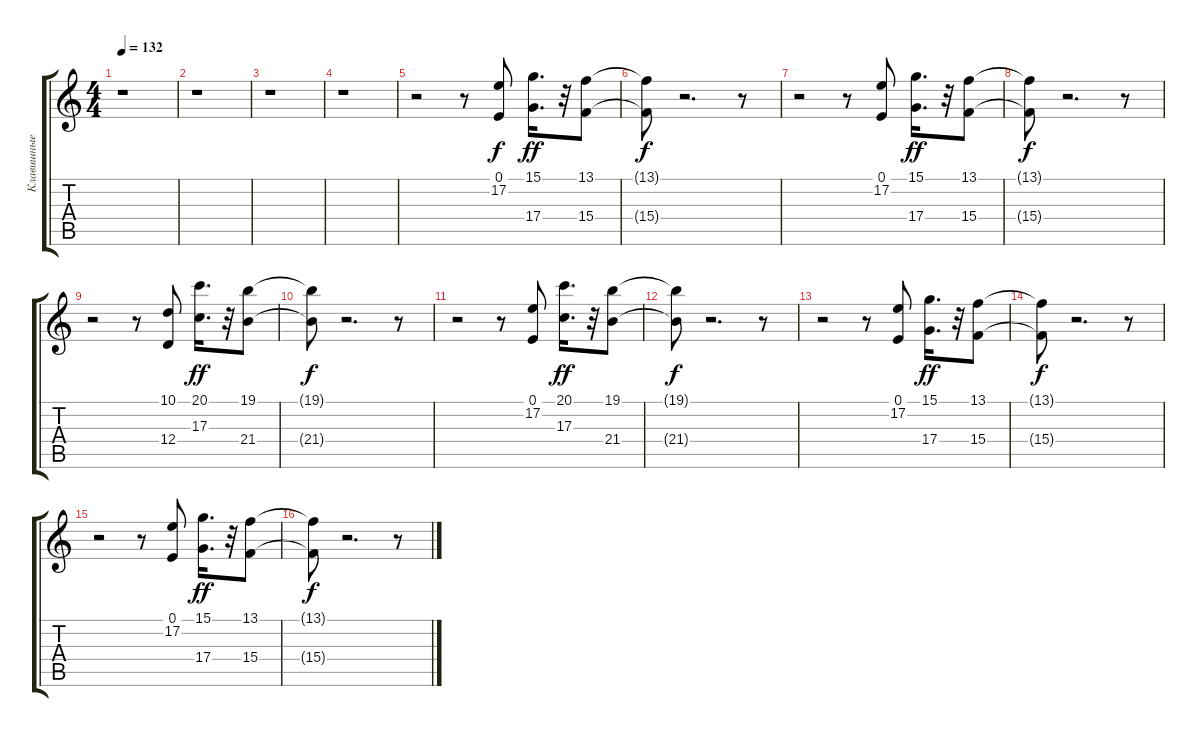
\track ("Клавишные" "Клавишные") {instrument fx4atmosphere}
\staff {score tabs}
\tuning (E4 B3 G3 D3 A2 E2) {hide}
\ts (4 4)
\tempo 132
\clef g2
\ks c
r.1{dy f} |
r.1 |
r.1 |
r.1 |
r.2 r.8 (0.1 17.2).8 (15.1 17.4).16{d dy ff} r.32 (13.1 15.4).8 |
(13.1{t} 15.4{t}).8{dy f} r.2{d} r.8 |
r.2 r.8 (0.1 17.2).8 (15.1 17.4).16{d dy ff} r.32 (13.1 15.4).8 |
(13.1{t} 15.4{t}).8{dy f} r.2{d} r.8 |
r.2 r.8 (10.1 12.4).8 (20.1 17.3).16{d dy ff} r.32 (19.1 21.4).8 |
(19.1{t} 21.4{t}).8{dy f} r.2{d} r.8 |
r.2 r.8 (0.1 17.2).8 (20.1 17.3).16{d dy ff} r.32 (19.1 21.4).8 |
(19.1{t} 21.4{t}).8{dy f} r.2{d} r.8 |
r.2 r.8 (0.1 17.2).8 (15.1 17.4).16{d dy ff} r.32 (13.1 15.4).8 |
(13.1{t} 15.4{t}).8{dy f} r.2{d} r.8 |
r.2 r.8 (0.1 17.2).8 (15.1 17.4).16{d dy ff} r.32 (13.1 15.4).8 |
(13.1{t} 15.4{t}).8{dy f} r.2{d} r.8
